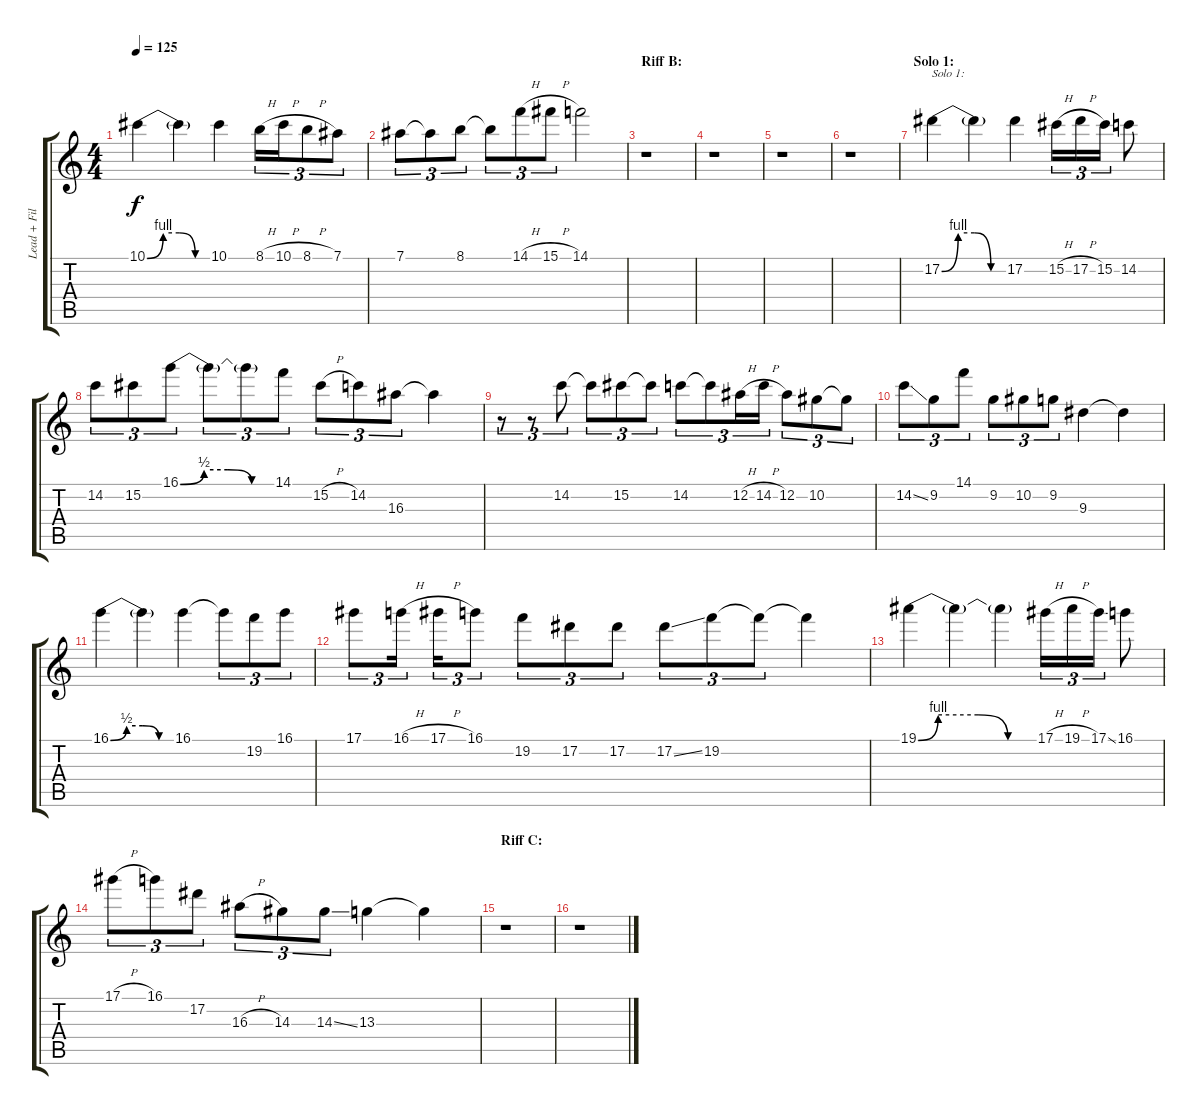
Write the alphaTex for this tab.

\track ("Lead + Fills" "Lead + Fil") {instrument overdrivenguitar}
\staff {score tabs}
\tuning (Eb4 Bb3 Gb3 Db3 Ab2 Eb2) {hide}
\ts (4 4)
\tempo 125
\clef g2
\ks c
10.1{be (custom 0 0 15 4 30 4 45 0 60 0)}.4{dy f} 10.1{t}.4 10.1.4 8.1{h}.16{tu (3 2)} 10.1{h}.16{tu (3 2)} 8.1{h}.8{tu (3 2)} 7.1.8{tu (3 2)} |
7.1.8{tu (3 2)} 7.1{t}.8{tu (3 2)} 8.1.8{tu (3 2)} 8.1{t}.8{tu (3 2)} 14.1{h}.8{tu (3 2)} 15.1{h}.8{tu (3 2)} 14.1.2 |
\section ("" "Riff B:")
r.1 |
r.1 |
r.1 |
r.1 |
\section ("" "Solo 1:")
17.2{be (custom 0 0 15 4 30 4 45 0 60 0)}.4{txt "Solo 1:" volume 16 instrument overdrivenguitar} 17.2{t}.4 17.2.4 15.2{h}.16{tu (3 2)} 17.2{h}.16{tu (3 2)} 15.2.16{tu (3 2)} 14.2.8 |
14.2.8{tu (3 2)} 15.2.8{tu (3 2)} 16.1{be (custom 0 0 15 2 30 2 45 0 60 0)}.8{tu (3 2)} 16.1{t}.8{tu (3 2)} 16.1{t}.8{tu (3 2)} 14.1.8{tu (3 2)} 15.2{h}.8{tu (3 2)} 14.2.8{tu (3 2)} 16.3.8{tu (3 2)} 16.3{t}.4 |
r.8{tu (3 2)} r.8{tu (3 2)} 14.2.8{tu (3 2)} 14.2{t}.8{tu (3 2)} 15.2.8{tu (3 2)} 15.2{t}.8{tu (3 2)} 14.2.8{tu (3 2)} 14.2{t}.8{tu (3 2)} 12.2{h}.16{tu (3 2)} 14.2{h}.16{tu (3 2)} 12.2.8{tu (3 2)} 10.2.8{tu (3 2)} 10.2{t}.8{tu (3 2)} |
14.2{ss}.8{tu (3 2)} 9.2.8{tu (3 2)} 14.1.8{tu (3 2)} 9.2.8{tu (3 2)} 10.2.8{tu (3 2)} 9.2.8{tu (3 2)} 9.3.4 9.3{t}.4 |
16.1{be (custom 0 0 15 2 30 2 45 0 60 0)}.4 16.1{t}.4 16.1.4 16.1{t}.8{tu (3 2)} 19.2.8{tu (3 2)} 16.1.8{tu (3 2)} |
17.1.8{tu (3 2)} 16.1{h}.16{tu (3 2)} 17.1{h}.16{tu (3 2)} 16.1.8{tu (3 2)} 19.2.8{tu (3 2)} 17.2.8{tu (3 2)} 17.2.8{tu (3 2)} 17.2{ss}.8{tu (3 2)} 19.2.8{tu (3 2)} 19.2{t}.8{tu (3 2)} 19.2{t}.4 |
19.1{be (custom 0 0 10 4 30 4 45 0 60 0)}.4 19.1{t}.4 19.1{t}.4 17.1{h}.16{tu (3 2)} 19.1{h}.16{tu (3 2)} 17.1{ss}.16{tu (3 2)} 16.1.8 |
17.1{h}.8{tu (3 2)} 16.1.8{tu (3 2)} 17.2.8{tu (3 2)} 16.3{h}.8{tu (3 2)} 14.3.8{tu (3 2)} 14.3{ss}.8{tu (3 2)} 13.3.4 13.3{t}.4 |
\section ("" "Riff C:")
r.1 |
r.1
